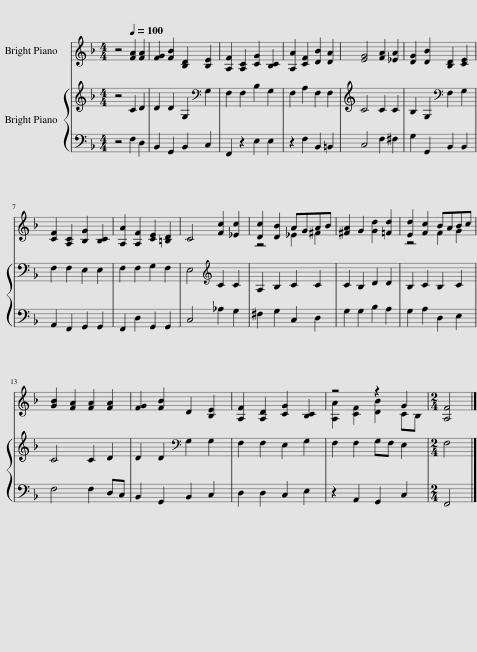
X:1
%%score ( 1 2 ) { 3 | 4 }
L:1/8
M:4/4
I:linebreak $
K:F
V:1 treble
V:2 treble
V:3 treble
V:4 bass
V:1
 z4[Q:1/4=100] [FA]2 [FA]2 | [FG]2 [FB]2 [B,D]2 [B,E]2 | [A,F]2 [A,C]2 [CG]2 [B,C]2 | [A,A]2 [CF]2 [DB]2 [DA]2 | [EG]4 [FA]2 [_EA]2 | %5
 [DG]2 [DB]2 [B,D]2 [CE]2 |$ [CF]2 [A,C]2 [B,G]2 [B,C]2 | [A,A]2 [A,F]2 [CE]2 [=B,D]2 | C4 [Fc]2 [_Ec]2 | [Dc]2 [DB]2 AGAB | %10
 [^FA]2 G2 [Gd]2 [=Fd]2 | [Ed]2 [Fc]2 BABc |$ [GB]2 [FA]2 [FA]2 [FA]2 | [FG]2 [FB]2 D2 [B,E]2 | [A,F]2 [A,D]2 [CG]2 [B,C]2 | %15
 z4 z2 G2 |[M:2/4] [A,F]4 |] %17
V:2
 x8 | x8 | x8 | x8 | x8 | %5
 x8 |$ x8 | x8 | x8 | z4 _E2 ^F2 | %10
 x8 | z4 F2 G2 |$ x8 | x8 | x8 | %15
 [A,A]2 [CF]2 [DB]2 CB, |[M:2/4] x4 |] %17
V:3
 z4 C2 D2 | D2 D2 G,2[K:bass] G,2 | F,2 F,2 B,2 G,2 | F,2 A,2 F,2 F,2 | C4 C2 C2 | %5
 B,2 G,2[K:bass] F,2 G,2 |$ F,2 F,2 E,2 E,2 | F,2 F,2 G,2 F,2 | E,4[K:treble] C2 C2 | A,2 B,2 C2 C2 | %10
 C2 B,2 D2 D2 | B,2 C2 B,2 C2 |$ C4 C2 D2 | D2 D2[K:bass] G,2 G,2 | F,2 F,2 E,2 G,2 | %15
 F,2 F,2 G,F, E,2 |[M:2/4] F,4 |] %17
V:4
 z4 F,2 D,2 | B,,2 G,,2 B,,2 C,2 | F,,2 z2 E,2 E,2 | z2 F,2 B,,2 =B,,2 | C,4 F,2 ^F,2 | %5
 G,2 G,,2 B,,2 B,,2 |$ A,,2 F,,2 G,,2 G,,2 | F,,2 D,2 G,,2 G,,2 | C,4 _A,2 G,2 | ^F,2 G,2 C,2 D,2 | %10
 G,2 G,2 B,2 A,2 | G,2 A,2 D,2 E,2 |$ F,4 F,2 D,C, | B,,2 G,,2 B,,2 C,2 | D,2 D,2 C,2 E,2 | %15
 z2 A,,2 G,,2 C,2 |[M:2/4] F,,4 |] %17
